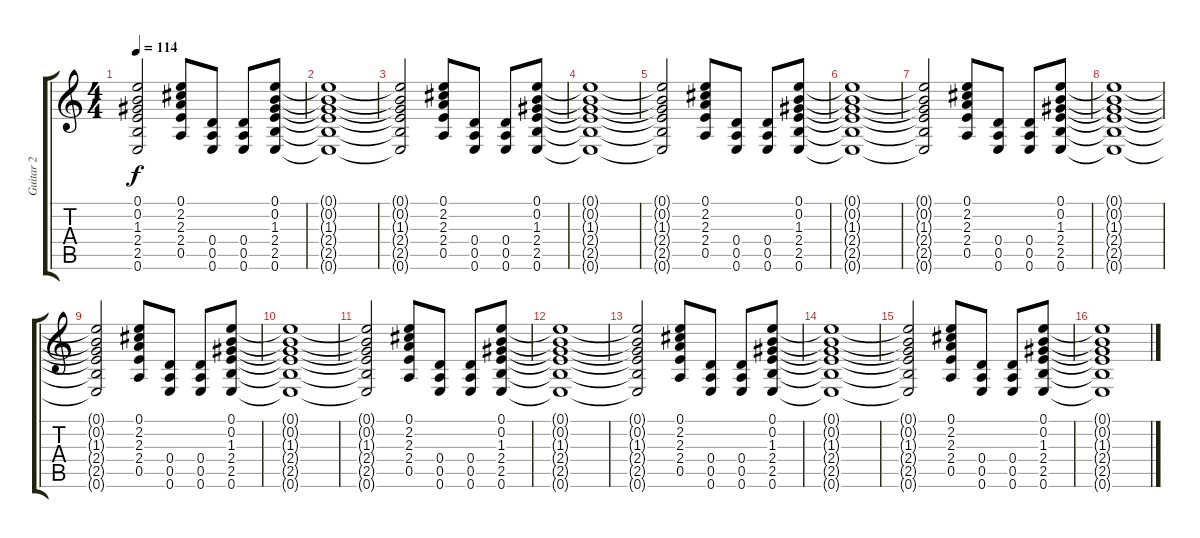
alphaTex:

\track ("Guitar 2" "Guitar 2") {instrument electricguitarclean}
\staff {score tabs}
\tuning (E4 B3 G3 D3 A2 E2) {hide}
\ts (4 4)
\tempo 114
\clef g2
\ks c
(0.1{t} 0.2{t} 1.3{t} 2.4{t} 2.5{t} 0.6{t}).2{dy f} (0.1 2.2 2.3 2.4 0.5).8 (0.4 0.5 0.6).8 (0.4 0.5 0.6).8 (0.1 0.2 1.3 2.4 2.5 0.6).8 |
(0.1{t} 0.2{t} 1.3{t} 2.4{t} 2.5{t} 0.6{t}).1 |
(0.1{t} 0.2{t} 1.3{t} 2.4{t} 2.5{t} 0.6{t}).2 (0.1 2.2 2.3 2.4 0.5).8 (0.4 0.5 0.6).8 (0.4 0.5 0.6).8 (0.1 0.2 1.3 2.4 2.5 0.6).8 |
(0.1{t} 0.2{t} 1.3{t} 2.4{t} 2.5{t} 0.6{t}).1 |
(0.1{t} 0.2{t} 1.3{t} 2.4{t} 2.5{t} 0.6{t}).2 (0.1 2.2 2.3 2.4 0.5).8 (0.4 0.5 0.6).8 (0.4 0.5 0.6).8 (0.1 0.2 1.3 2.4 2.5 0.6).8 |
(0.1{t} 0.2{t} 1.3{t} 2.4{t} 2.5{t} 0.6{t}).1 |
(0.1{t} 0.2{t} 1.3{t} 2.4{t} 2.5{t} 0.6{t}).2 (0.1 2.2 2.3 2.4 0.5).8 (0.4 0.5 0.6).8 (0.4 0.5 0.6).8 (0.1 0.2 1.3 2.4 2.5 0.6).8 |
(0.1{t} 0.2{t} 1.3{t} 2.4{t} 2.5{t} 0.6{t}).1 |
(0.1{t} 0.2{t} 1.3{t} 2.4{t} 2.5{t} 0.6{t}).2 (0.1 2.2 2.3 2.4 0.5).8 (0.4 0.5 0.6).8 (0.4 0.5 0.6).8 (0.1 0.2 1.3 2.4 2.5 0.6).8 |
(0.1{t} 0.2{t} 1.3{t} 2.4{t} 2.5{t} 0.6{t}).1 |
(0.1{t} 0.2{t} 1.3{t} 2.4{t} 2.5{t} 0.6{t}).2 (0.1 2.2 2.3 2.4 0.5).8 (0.4 0.5 0.6).8 (0.4 0.5 0.6).8 (0.1 0.2 1.3 2.4 2.5 0.6).8 |
(0.1{t} 0.2{t} 1.3{t} 2.4{t} 2.5{t} 0.6{t}).1 |
(0.1{t} 0.2{t} 1.3{t} 2.4{t} 2.5{t} 0.6{t}).2 (0.1 2.2 2.3 2.4 0.5).8 (0.4 0.5 0.6).8 (0.4 0.5 0.6).8 (0.1 0.2 1.3 2.4 2.5 0.6).8 |
(0.1{t} 0.2{t} 1.3{t} 2.4{t} 2.5{t} 0.6{t}).1 |
(0.1{t} 0.2{t} 1.3{t} 2.4{t} 2.5{t} 0.6{t}).2 (0.1 2.2 2.3 2.4 0.5).8 (0.4 0.5 0.6).8 (0.4 0.5 0.6).8 (0.1 0.2 1.3 2.4 2.5 0.6).8 |
(0.1{t} 0.2{t} 1.3{t} 2.4{t} 2.5{t} 0.6{t}).1
